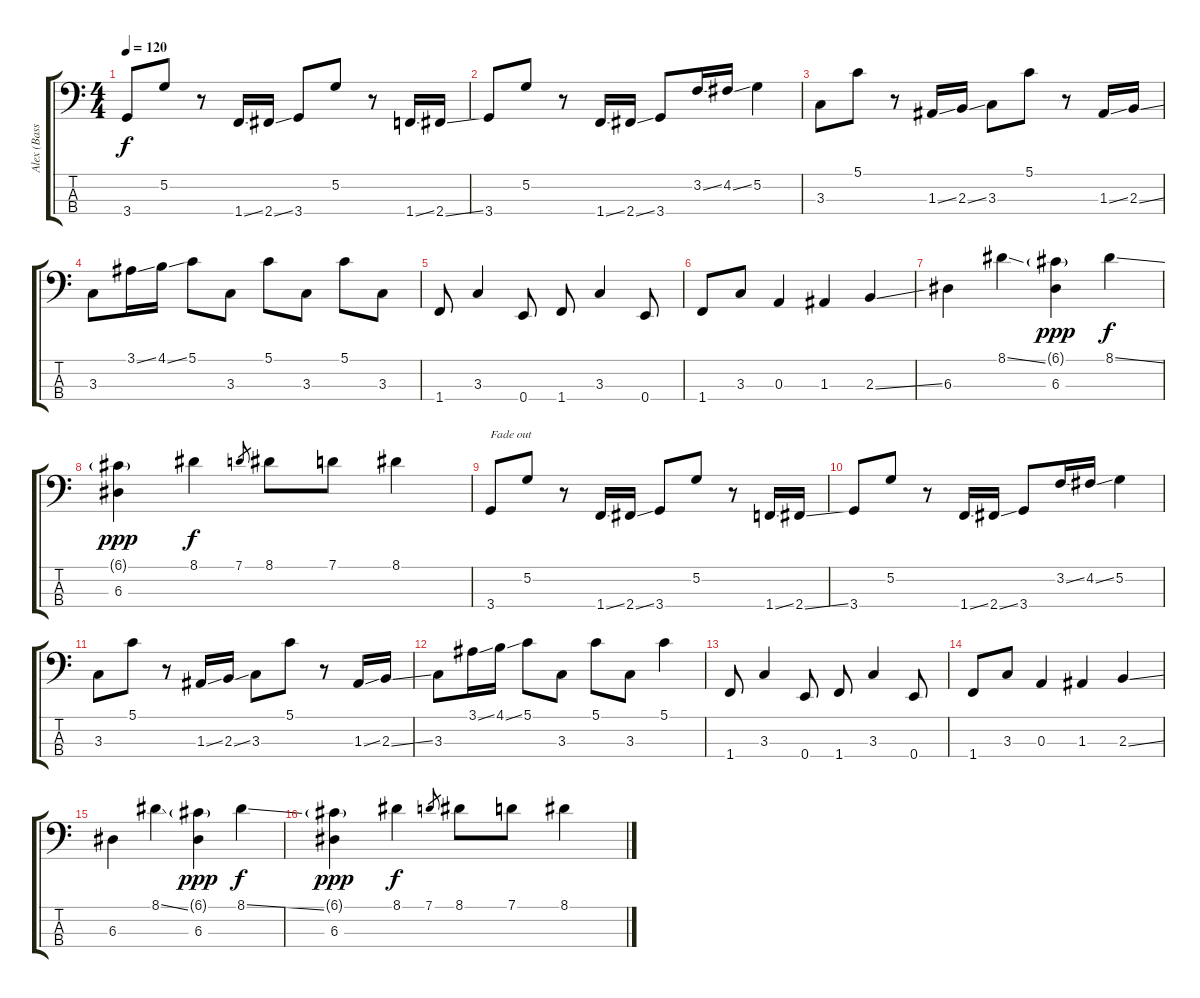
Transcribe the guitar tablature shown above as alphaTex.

\track ("Alex (Bass)" "Alex (Bass") {instrument electricbasspick}
\staff {score tabs}
\tuning (G2 D2 A1 E1) {hide}
\ts (4 4)
\tempo 120
\clef f4
\ks c
3.4.8{dy f} 5.2.8 r.8 1.4{ss}.16 2.4{ss}.16 3.4.8 5.2.8 r.8 1.4{ss}.16 2.4{ss}.16 |
3.4.8 5.2.8 r.8 1.4{ss}.16 2.4{ss}.16 3.4.8 3.2{ss}.16 4.2{ss}.16 5.2.4 |
3.3.8 5.1.8 r.8 1.3{ss}.16 2.3{ss}.16 3.3.8 5.1.8 r.8 1.3{ss}.16 2.3{ss}.16 |
3.3.8 3.1{ss}.16 4.1{ss}.16 5.1.8 3.3.8 5.1.8 3.3.8 5.1.8 3.3.8 |
1.4.8 3.3.4 0.4.8 1.4.8 3.3.4 0.4.8 |
1.4.8 3.3.8 0.3.4 1.3.4 2.3{ss}.4 |
6.3.4 8.1{ss}.4 (6.1{g} 6.3).4{dy ppp} 8.1{ss}.4{dy f} |
(6.1{g} 6.3).4{dy ppp} 8.1.4{dy f} 7.1.8{gr} 8.1.8 7.1.8 8.1.4 |
3.4.8{txt "Fade out"} 5.2.8 r.8 1.4{ss}.16 2.4{ss}.16 3.4.8 5.2.8 r.8 1.4{ss}.16 2.4{ss}.16 |
3.4.8 5.2.8 r.8 1.4{ss}.16 2.4{ss}.16 3.4.8 3.2{ss}.16 4.2{ss}.16 5.2.4 |
3.3.8 5.1.8 r.8 1.3{ss}.16 2.3{ss}.16 3.3.8 5.1.8 r.8 1.3{ss}.16 2.3{ss}.16 |
3.3.8 3.1{ss}.16 4.1{ss}.16 5.1.8 3.3.8 5.1.8 3.3.8 5.1.4 |
1.4.8 3.3.4 0.4.8 1.4.8 3.3.4 0.4.8 |
1.4.8 3.3.8 0.3.4 1.3.4 2.3{ss}.4 |
6.3.4 8.1{ss}.4 (6.1{g} 6.3).4{dy ppp} 8.1{ss}.4{dy f} |
(6.1{g} 6.3).4{dy ppp} 8.1.4{dy f} 7.1.8{gr} 8.1.8 7.1.8 8.1.4
